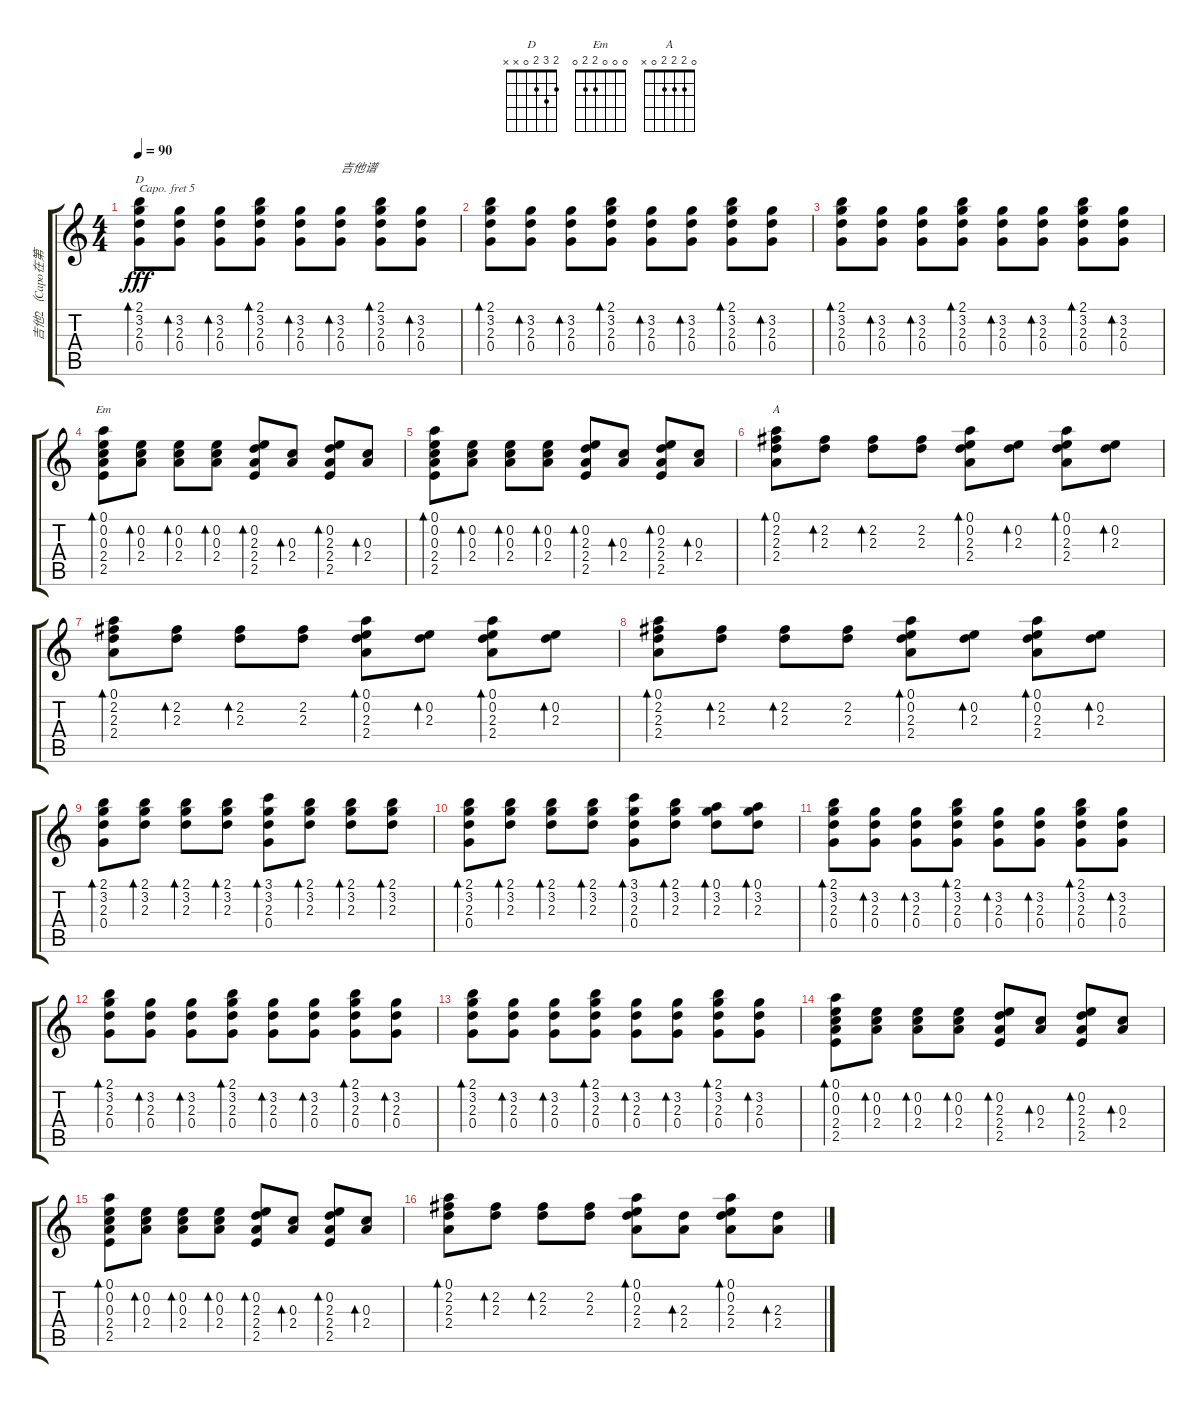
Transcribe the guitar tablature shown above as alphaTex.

\track ("吉他2（Capo在第五品）" "吉他2（Capo在第") {instrument acousticguitarsteel}
\staff {score tabs}
\capo 5
\tuning (E4 B3 G3 D3 A2 E2) {hide}
\chord ("D" 2 3 2 0 x x)
\chord ("Em" 0 0 0 2 2 0)
\chord ("A" 0 2 2 2 0 x)
\ts (4 4)
\tempo 90
\clef g2
\ks c
(2.1 3.2 2.3 0.4).8{bd 30 ch "D" dy fff instrument acousticguitarsteel} (3.2 2.3 0.4).8{bd 30} (3.2 2.3 0.4).8{bd 30} (2.1 3.2 2.3 0.4).8{bd 30} (3.2 2.3 0.4).8{bd 30} (3.2 2.3 0.4).8{bd 30 txt "吉他谱"} (2.1 3.2 2.3 0.4).8{bd 30} (3.2 2.3 0.4).8{bd 30} |
(2.1 3.2 2.3 0.4).8{bd 30} (3.2 2.3 0.4).8{bd 30} (3.2 2.3 0.4).8{bd 30} (2.1 3.2 2.3 0.4).8{bd 30} (3.2 2.3 0.4).8{bd 30} (3.2 2.3 0.4).8{bd 30} (2.1 3.2 2.3 0.4).8{bd 30} (3.2 2.3 0.4).8{bd 30} |
(2.1 3.2 2.3 0.4).8{bd 30} (3.2 2.3 0.4).8{bd 30} (3.2 2.3 0.4).8{bd 30} (2.1 3.2 2.3 0.4).8{bd 30} (3.2 2.3 0.4).8{bd 30} (3.2 2.3 0.4).8{bd 30} (2.1 3.2 2.3 0.4).8{bd 30} (3.2 2.3 0.4).8{bd 30} |
(0.1 0.2 0.3 2.4 2.5).8{bd 30 ch "Em"} (0.2 0.3 2.4).8{bd 30} (0.2 0.3 2.4).8{bd 30} (0.2 0.3 2.4).8{bd 30} (0.2 2.3 2.4 2.5).8{bd 30} (0.3 2.4).8{bd 30} (0.2 2.3 2.4 2.5).8{bd 30} (0.3 2.4).8{bd 30} |
(0.1 0.2 0.3 2.4 2.5).8{bd 30} (0.2 0.3 2.4).8{bd 30} (0.2 0.3 2.4).8{bd 30} (0.2 0.3 2.4).8{bd 30} (0.2 2.3 2.4 2.5).8{bd 30} (0.3 2.4).8{bd 30} (0.2 2.3 2.4 2.5).8{bd 30} (0.3 2.4).8{bd 30} |
(0.1 2.2 2.3 2.4).8{bd 30 ch "A"} (2.2 2.3).8{bd 30} (2.2 2.3).8{bd 30} (2.2 2.3).8 (0.1 0.2 2.3 2.4).8{bd 30} (0.2 2.3).8{bd 30} (0.1 0.2 2.3 2.4).8{bd 30} (0.2 2.3).8{bd 30} |
(0.1 2.2 2.3 2.4).8{bd 30} (2.2 2.3).8{bd 30} (2.2 2.3).8{bd 30} (2.2 2.3).8 (0.1 0.2 2.3 2.4).8{bd 30} (0.2 2.3).8{bd 30} (0.1 0.2 2.3 2.4).8{bd 30} (0.2 2.3).8{bd 30} |
(0.1 2.2 2.3 2.4).8{bd 30} (2.2 2.3).8{bd 30} (2.2 2.3).8{bd 30} (2.2 2.3).8 (0.1 0.2 2.3 2.4).8{bd 30} (0.2 2.3).8{bd 30} (0.1 0.2 2.3 2.4).8{bd 30} (0.2 2.3).8{bd 30} |
(2.1 3.2 2.3 0.4).8{bd 30} (2.1 3.2 2.3).8{bd 30} (2.1 3.2 2.3).8{bd 30} (2.1 3.2 2.3).8{bd 30} (3.1 3.2 2.3 0.4).8{bd 30} (2.1 3.2 2.3).8{bd 30} (2.1 3.2 2.3).8{bd 30} (2.1 3.2 2.3).8{bd 30} |
(2.1 3.2 2.3 0.4).8{bd 30} (2.1 3.2 2.3).8{bd 30} (2.1 3.2 2.3).8{bd 30} (2.1 3.2 2.3).8{bd 30} (3.1 3.2 2.3 0.4).8{bd 30} (2.1 3.2 2.3).8{bd 30} (0.1 3.2 2.3).8{bd 30} (0.1 3.2 2.3).8{bd 30} |
(2.1 3.2 2.3 0.4).8{bd 30} (3.2 2.3 0.4).8{bd 30} (3.2 2.3 0.4).8{bd 30} (2.1 3.2 2.3 0.4).8{bd 30} (3.2 2.3 0.4).8{bd 30} (3.2 2.3 0.4).8{bd 30} (2.1 3.2 2.3 0.4).8{bd 30} (3.2 2.3 0.4).8{bd 30} |
(2.1 3.2 2.3 0.4).8{bd 30} (3.2 2.3 0.4).8{bd 30} (3.2 2.3 0.4).8{bd 30} (2.1 3.2 2.3 0.4).8{bd 30} (3.2 2.3 0.4).8{bd 30} (3.2 2.3 0.4).8{bd 30} (2.1 3.2 2.3 0.4).8{bd 30} (3.2 2.3 0.4).8{bd 30} |
(2.1 3.2 2.3 0.4).8{bd 30} (3.2 2.3 0.4).8{bd 30} (3.2 2.3 0.4).8{bd 30} (2.1 3.2 2.3 0.4).8{bd 30} (3.2 2.3 0.4).8{bd 30} (3.2 2.3 0.4).8{bd 30} (2.1 3.2 2.3 0.4).8{bd 30} (3.2 2.3 0.4).8{bd 30} |
(0.1 0.2 0.3 2.4 2.5).8{bd 30} (0.2 0.3 2.4).8{bd 30} (0.2 0.3 2.4).8{bd 30} (0.2 0.3 2.4).8{bd 30} (0.2 2.3 2.4 2.5).8{bd 30} (0.3 2.4).8{bd 30} (0.2 2.3 2.4 2.5).8{bd 30} (0.3 2.4).8{bd 30} |
(0.1 0.2 0.3 2.4 2.5).8{bd 30} (0.2 0.3 2.4).8{bd 30} (0.2 0.3 2.4).8{bd 30} (0.2 0.3 2.4).8{bd 30} (0.2 2.3 2.4 2.5).8{bd 30} (0.3 2.4).8{bd 30} (0.2 2.3 2.4 2.5).8{bd 30} (0.3 2.4).8{bd 30} |
(0.1 2.2 2.3 2.4).8{bd 30} (2.2 2.3).8{bd 30} (2.2 2.3).8{bd 30} (2.2 2.3).8 (0.1 0.2 2.3 2.4).8{bd 30} (2.3 2.4).8{bd 30} (0.1 0.2 2.3 2.4).8{bd 30} (2.3 2.4).8{bd 30}
